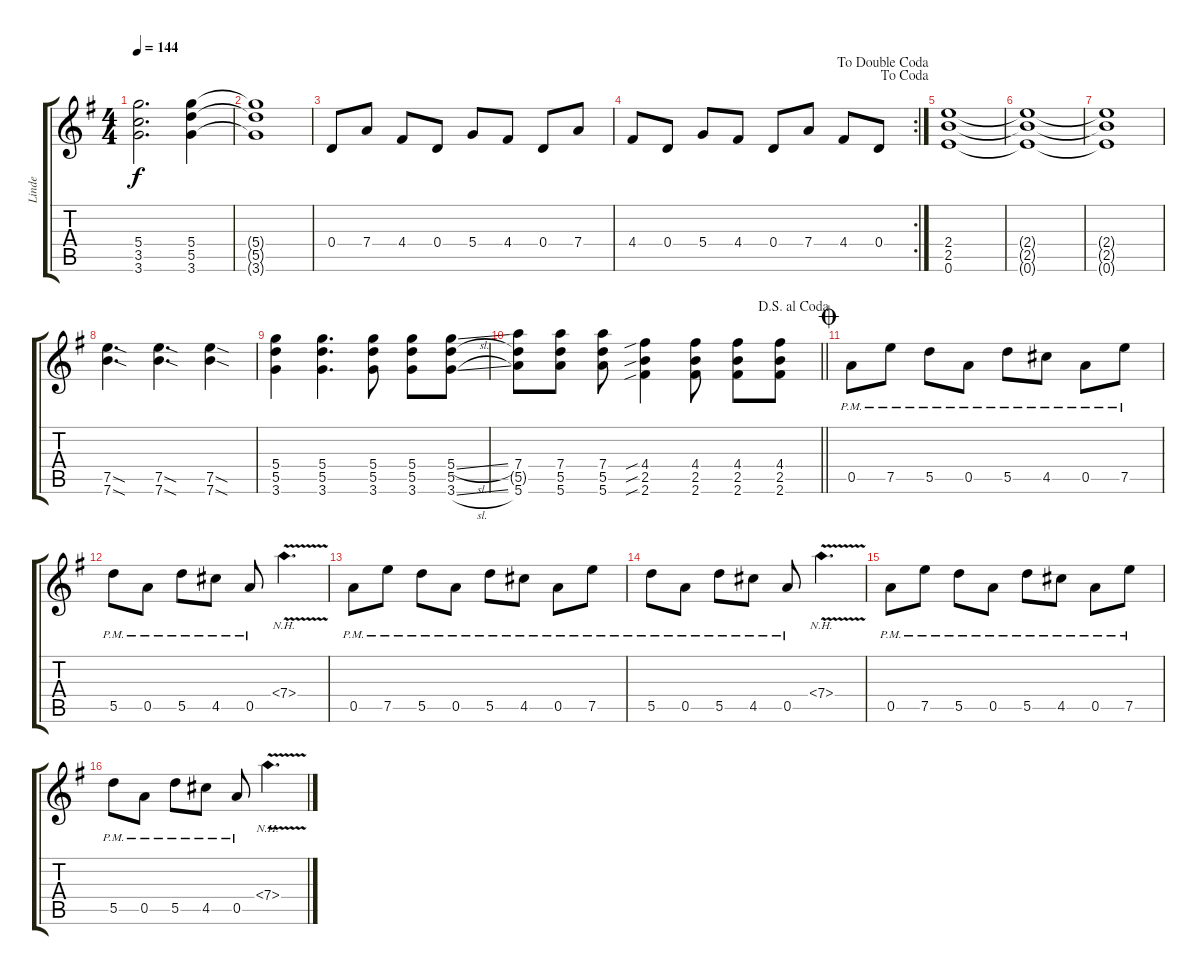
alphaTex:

\track ("Linde" "Linde") {instrument distortionguitar}
\staff {score tabs}
\tuning (E4 B3 G3 D3 A2 E2) {hide}
\ts (4 4)
\tempo 144
\clef g2
\ks g
(5.4 3.5 3.6).2{d ot 8vb dy f} (5.4 5.5 3.6).4{ot 8vb} |
(5.4{t} 5.5{t} 3.6{t}).1{ot 8vb} |
0.4.8 7.4.8 4.4.8 0.4.8 5.4.8 4.4.8 0.4.8 7.4.8 |
\rc 2
\jump dacoda
\jump dadoublecoda
4.4.8 0.4.8 5.4.8 4.4.8 0.4.8 7.4.8 4.4.8 0.4.8 |
(2.4 2.5 0.6).1{ot 8vb} |
(2.4{t} 2.5{t} 0.6{t}).1{ot 8vb} |
(2.4{t} 2.5{t} 0.6{t}).1{ot 8vb} |
(7.5{sod} 7.6{sod}).4{d ot 8vb} (7.5{sod} 7.6{sod}).4{d ot 8vb} (7.5{sod} 7.6{sod}).4{ot 8vb} |
(5.4 5.5 3.6).4{ot 8vb} (5.4 5.5 3.6).4{d ot 8vb} (5.4 5.5 3.6).8{ot 8vb} (5.4 5.5 3.6).8{ot 8vb} (5.4{sl} 5.5 3.6{sl}).8{ot 8vb} |
\jump dalsegnoalcoda
\barLineRight lightlight
(7.4 5.5{t} 5.6).8{ot 8vb} (7.4 5.5 5.6).8{ot 8vb} (7.4 5.5 5.6).8{ot 8vb} (4.4{sib} 2.5{sib} 2.6{sib}).4{ot 8vb} (4.4 2.5 2.6).8{ot 8vb} (4.4 2.5 2.6).8{ot 8vb} (4.4 2.5 2.6).8{ot 8vb} |
\jump coda
0.5{pm}.8{ot 8vb} 7.5{pm}.8{ot 8vb} 5.5{pm}.8{ot 8vb} 0.5{pm}.8{ot 8vb} 5.5{pm}.8{ot 8vb} 4.5{pm}.8{ot 8vb} 0.5{pm}.8{ot 8vb} 7.5{pm}.8{ot 8vb} |
5.5{pm}.8{ot 8vb} 0.5{pm}.8{ot 8vb} 5.5{pm}.8{ot 8vb} 4.5{pm}.8{ot 8vb} 0.5{pm}.8{ot 8vb} 7.4{nh v}.4{d} |
0.5{pm}.8{ot 8vb} 7.5{pm}.8{ot 8vb} 5.5{pm}.8{ot 8vb} 0.5{pm}.8{ot 8vb} 5.5{pm}.8{ot 8vb} 4.5{pm}.8{ot 8vb} 0.5{pm}.8{ot 8vb} 7.5{pm}.8{ot 8vb} |
5.5{pm}.8{ot 8vb} 0.5{pm}.8{ot 8vb} 5.5{pm}.8{ot 8vb} 4.5{pm}.8{ot 8vb} 0.5{pm}.8{ot 8vb} 7.4{nh v}.4{d} |
0.5{pm}.8{ot 8vb} 7.5{pm}.8{ot 8vb} 5.5{pm}.8{ot 8vb} 0.5{pm}.8{ot 8vb} 5.5{pm}.8{ot 8vb} 4.5{pm}.8{ot 8vb} 0.5{pm}.8{ot 8vb} 7.5{pm}.8{ot 8vb} |
5.5{pm}.8{ot 8vb} 0.5{pm}.8{ot 8vb} 5.5{pm}.8{ot 8vb} 4.5{pm}.8{ot 8vb} 0.5{pm}.8{ot 8vb} 7.4{nh v}.4{d}
